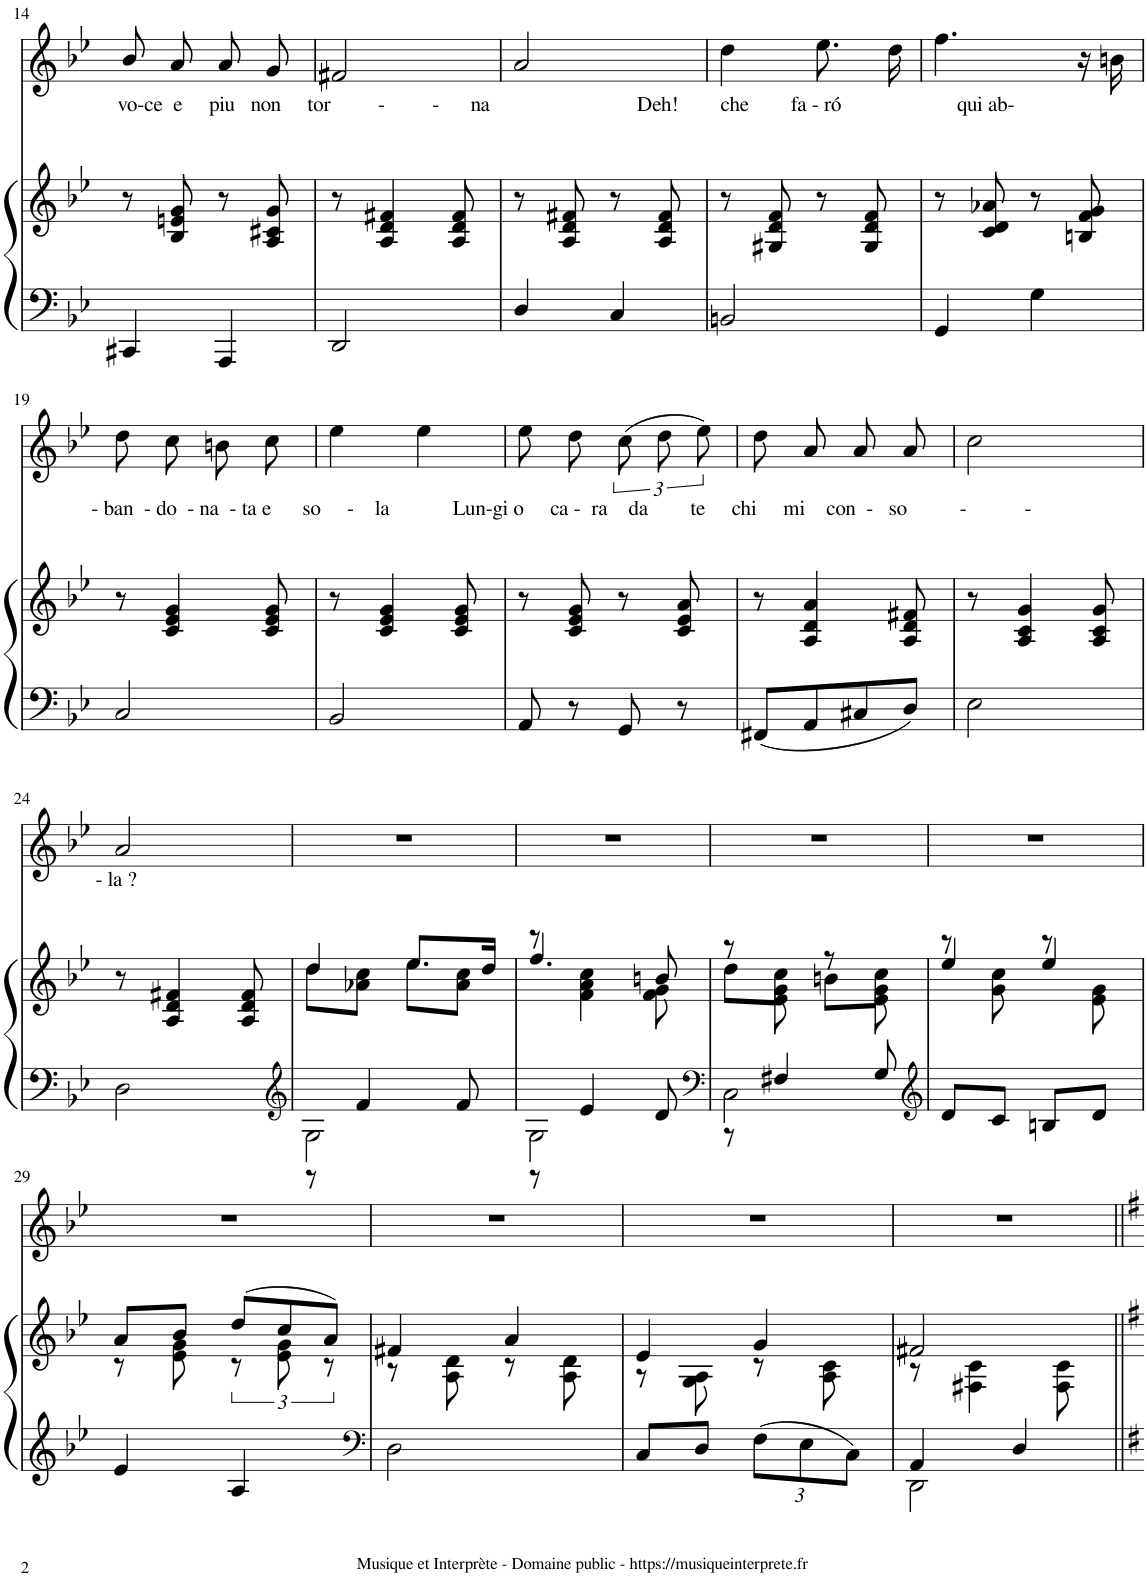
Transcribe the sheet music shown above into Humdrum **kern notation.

**kern	**kern	**kern
*part2	*part2	*part1
*staff3	*staff2	*staff1
*I"Piano	*	*I"Voice
*I'Pno	*	*
!!LO:PB:g=z
*clefF4	*clefG2	*clefG2
*k[b-e-]	*k[b-e-]	*k[b-e-]
*M2/4	*M2/4	*M2/4
=14	=14	=14
!	!LO:TX:a:t=vo-ce  e     piu   non     tor         -         -      na                            Deh!        che        fa - ró                      qui ab-	!
4CC#X/	8r	8b-/L
.	8B-/ 8en/ 8g/	8a/J
4AAA/	8r	8a/L
.	8A/ 8c#X/ 8g/	8g/J
=15	=15	=15
2DD/	8r	2f#X/
.	4A/ 4d/ 4f#X/	.
.	8A/ 8d/ 8f#/	.
=16	=16	=16
4D/	8r	2a/
.	8A/ 8d/ 8f#X/	.
4C/	8r	.
.	8A/ 8d/ 8f#/	.
=17	=17	=17
2BBn/	8r	4dd\
.	8G#X/ 8d/ 8f/	.
.	8r	8.ee-\L
.	8G#/ 8d/ 8f/	.
.	.	16dd\Jk
=18	=18	=18
4GG/	8r	4.ff\
.	8c/ 8d/ 8a-X/	.
4G\	8r	.
.	8Bn/ 8f/ 8g/	16r
.	.	16bn\
!!LO:LB:g=z
=19	=19	=19
!	!LO:TX:a:t=- ban  - do  - na  - ta e      so     -    la            Lun-gi o     ca -  ra    da        te     chi     mi    con  -   so          -           -	!
2C/	8r	8dd\L
.	4c/ 4e-/ 4g/	8cc\J
.	.	8bn\L
.	8c/ 8e-/ 8g/	8cc\J
=20	=20	=20
2BB-/	8r	4ee-\
.	4c/ 4e-/ 4g/	.
.	.	4ee-\
.	8c/ 8e-/ 8g/	.
=21	=21	=21
8AA/	8r	8ee-\L
8r	8c/ 8e-/ 8g/	8dd\J
8GG/	8r	(12cc\L
.	.	12dd\
8r	8c/ 8e-/ 8a/	.
.	.	12ee-\J)
=22	=22	=22
8FF#X/L	8r	8dd\L
8AA/	4A/ 4d/ 4a/	8a\J
8C#X/	.	8a/L
8D/J	8A/ 8d/ 8f#X/	8a/J
=23	=23	=23
2E-\	8r	2cc\
.	4A/ 4c/ 4g/	.
.	8A/ 8c/ 8g/	.
!!LO:LB:g=z
=24	=24	=24
!	!LO:TX:a:t=- la ?	!
2D\	8r	2a/
.	4A/ 4d/ 4f#X/	.
.	8A/ 8d/ 8f#/	.
=25	=25	=25
*clefG2	*	*
*^	*^	*
2G\	8r	8dd\L	4dd/	2r
.	4f/	8a-X\ 8cc\J	.	.
.	.	8ee-\L	8.ee-/L	.
.	8f/	8a-\ 8cc\J	.	.
.	.	.	16dd/Jk	.
=26	=26	=26	=26	=26
2G\	8r	8r	4.ff/	2r
.	4e-/	4f\ 4a\ 4cc\	.	.
.	8d/	8f\ 8g\	8bn/	.
=27	=27	=27	=27	=27
*clefF4	*	*	*	*
2C\	8r	8r	8dd\L	2r
.	4F#X/	8e-\ 8g\	8cc\J	.
.	.	8r	8bn\L	.
.	8G/	8e-\ 8g\	8cc\J	.
*v	*v	*	*	*
=28	=28	=28	=28
*clefG2	*	*	*
8d/L	8r	4ee-/	2r
8c/J	8g\ 8cc\	.	.
8Bn/L	8r	4ee-/	.
8d/J	8e-\ 8g\	.	.
!!LO:LB:g=z
=29	=29	=29	=29
4e-/	8a/L	8r	2r
.	8b-/J	8e-\ 8g\	.
*	*Xbrackettup	*brackettup	*
4A/	(12dd/L	12r	.
.	12cc/	12e-\ 12g\	.
.	12a/J)	12r	.
=30	=30	=30	=30
*clefF4	*	*	*
2D\	4f#X/	8r	2r
.	.	8A\ 8d\	.
.	4a/	8r	.
.	.	8A\ 8d\	.
=31	=31	=31	=31
8C/L	4e-/	8r	2r
8D/J	.	8G\ 8A\	.
*Xbrackettup	*	*	*
12F\L	4g/	8r	.
12E-\	.	.	.
.	.	8A\ 8c\	.
12C\J	.	.	.
=32	=32	=32	=32
*^	*	*	*
2DD\	4AA/	2f#X/	8r	2r
.	.	.	4F#X\ 4c\	.
.	4D/	.	.	.
.	.	.	8F#\ 8c\	.
*v	*v	*	*	*
*	*v	*v	*
=||	=||	=||
*-	*-	*-
